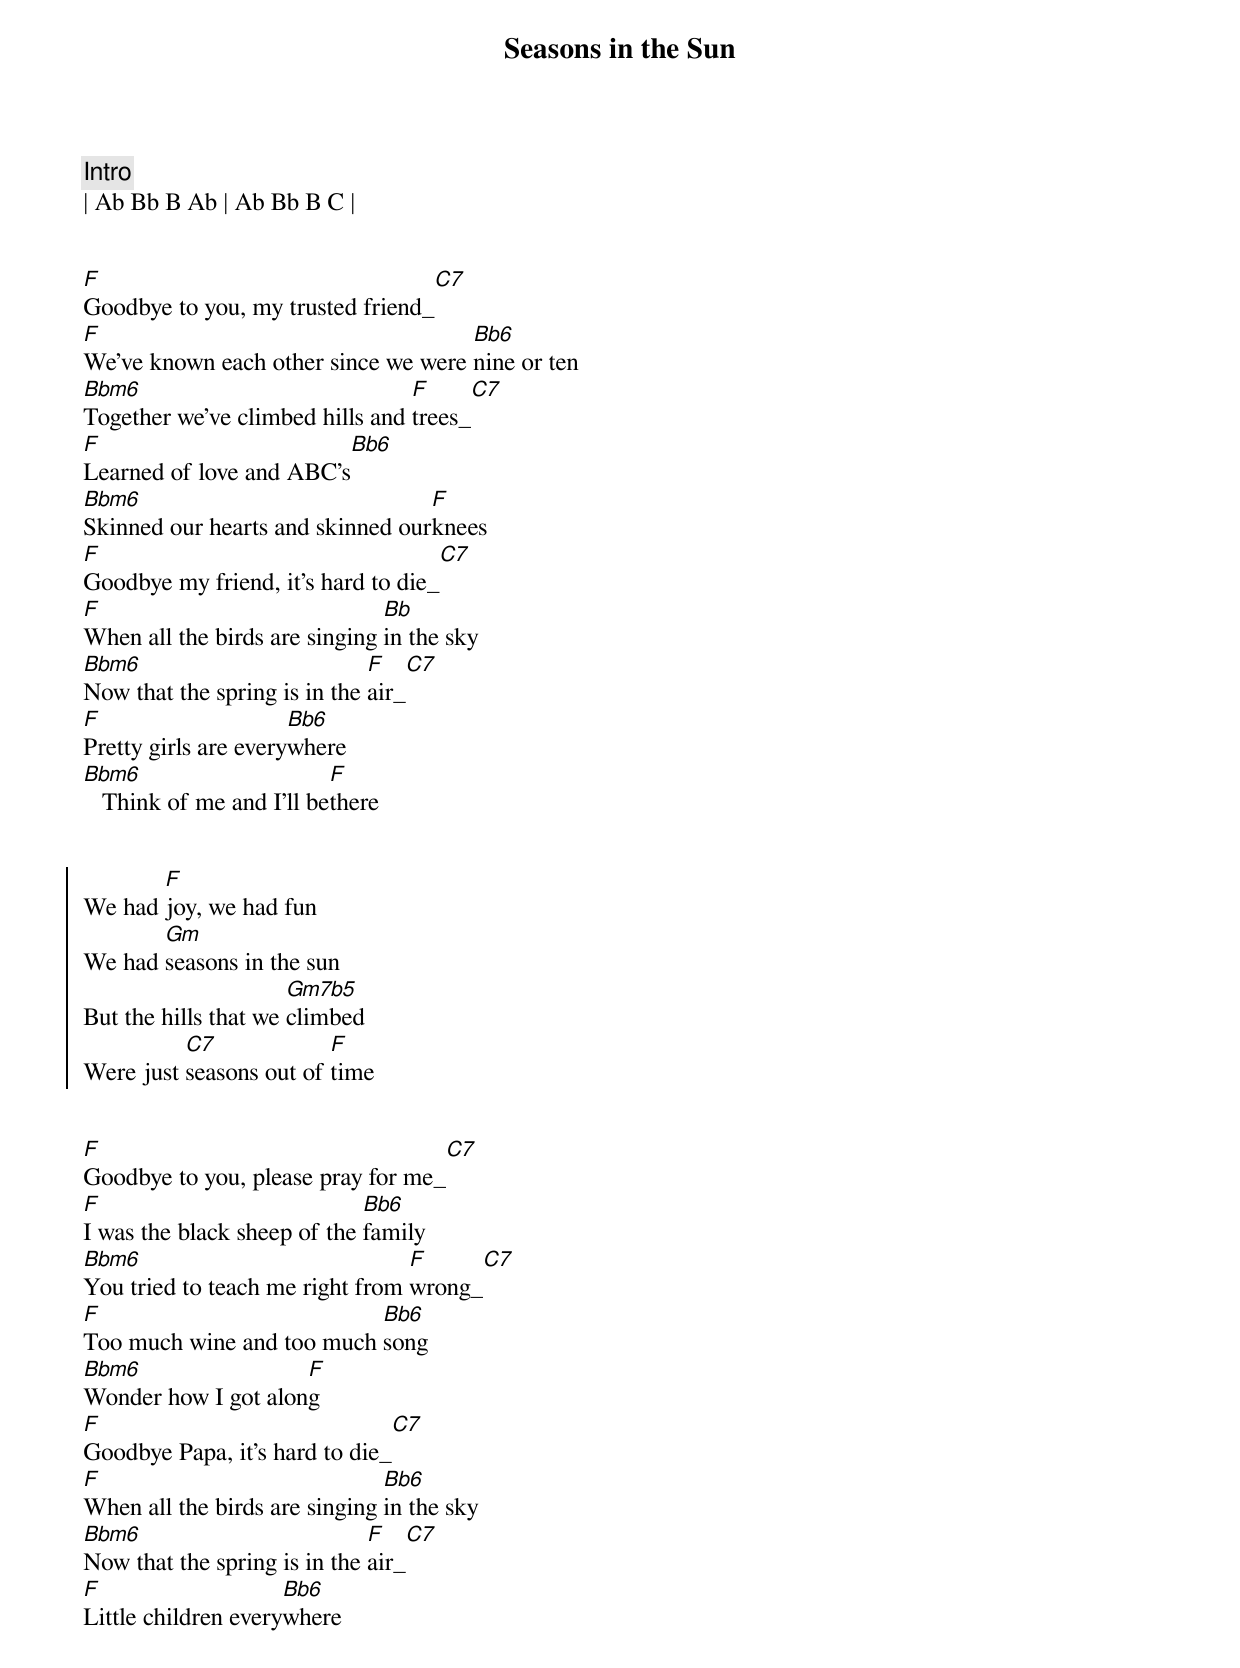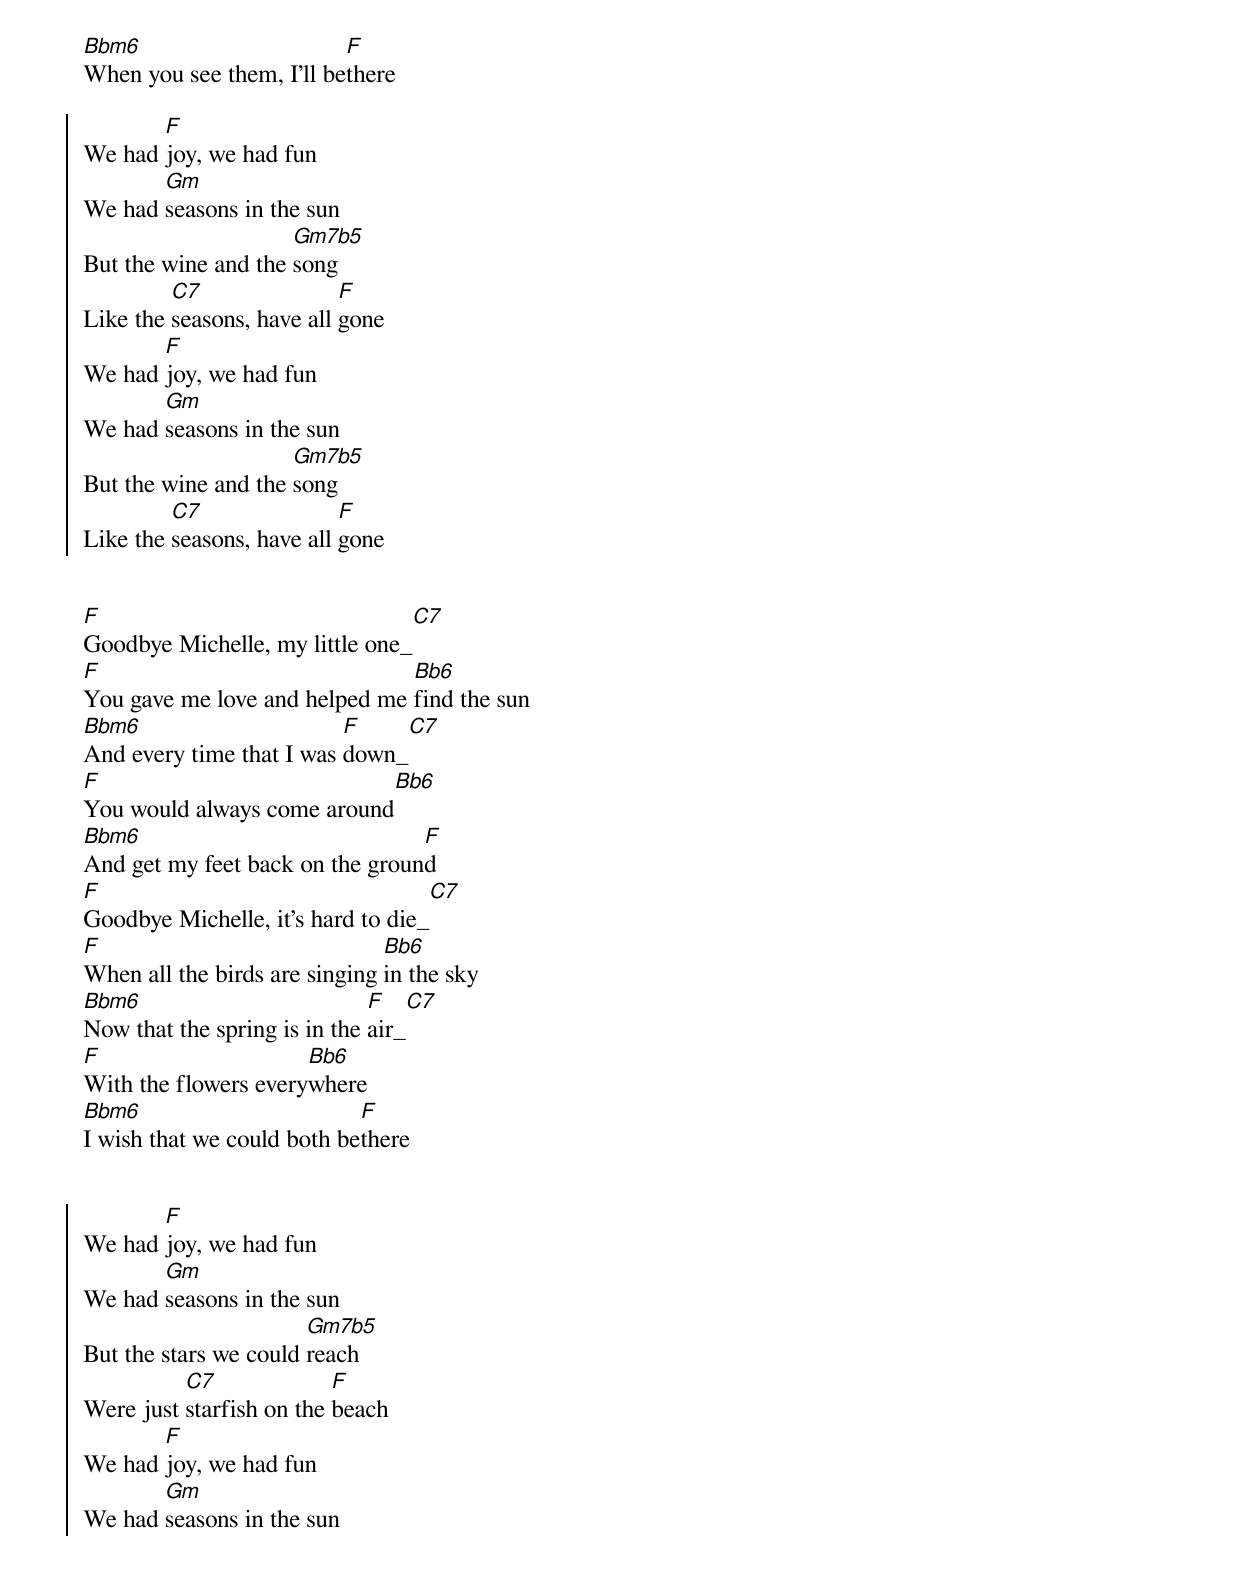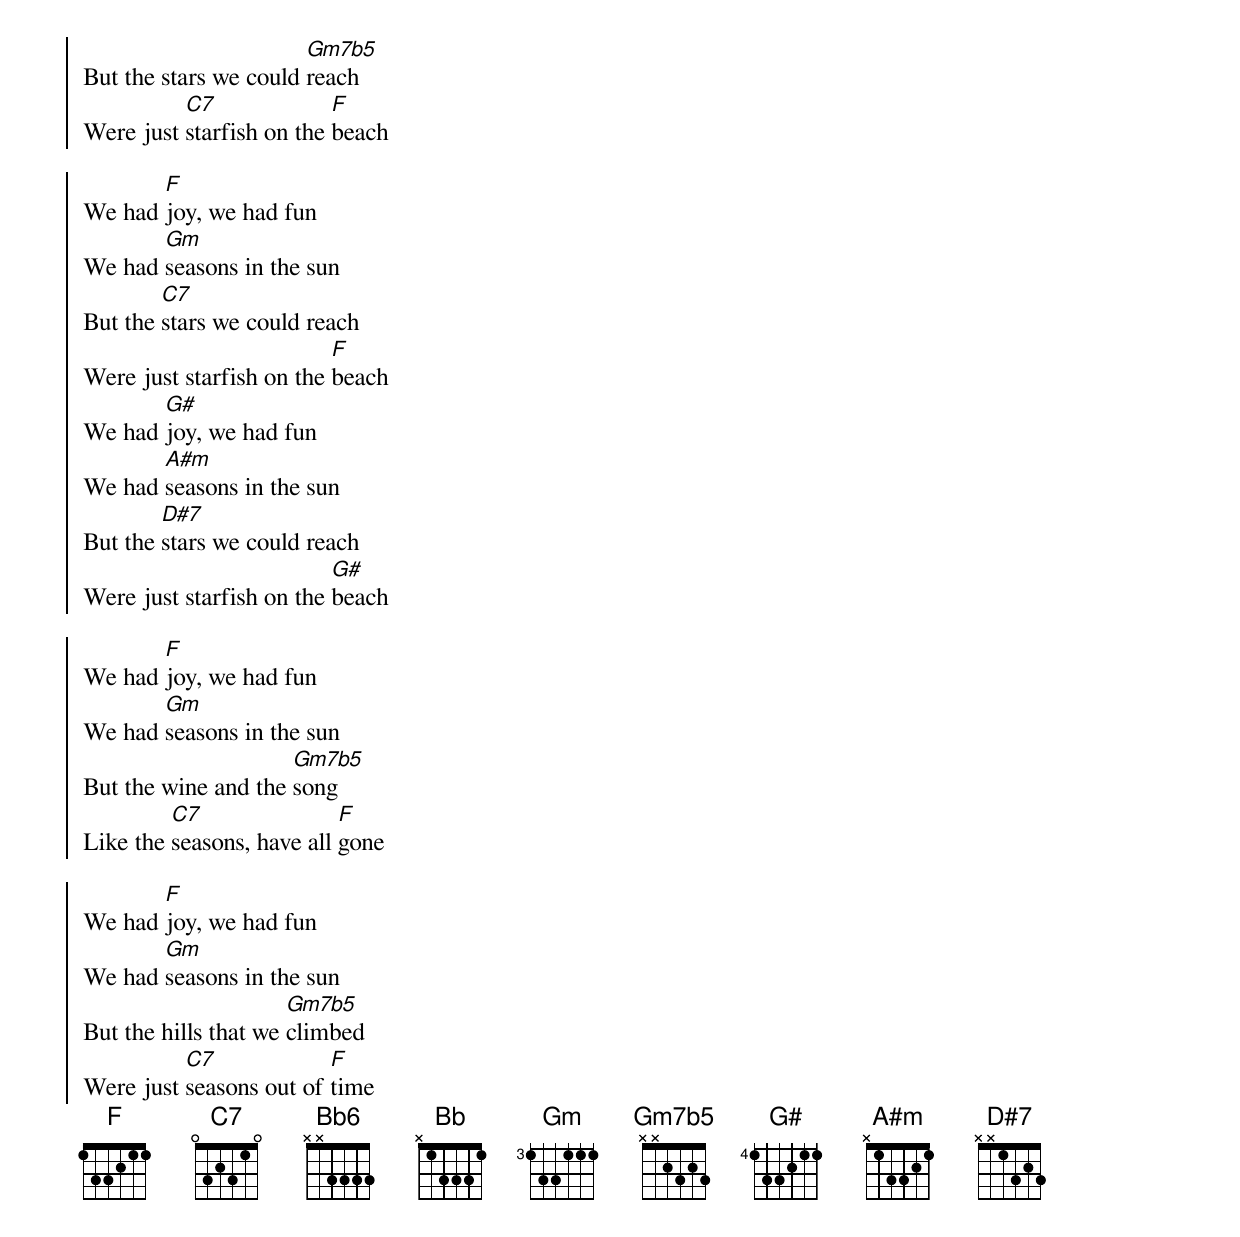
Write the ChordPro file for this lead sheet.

{title: Seasons in the Sun}
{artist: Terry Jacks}
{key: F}
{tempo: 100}
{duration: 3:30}

{comment: Intro}
| Ab Bb B Ab | Ab Bb B C |


{start_of_verse}
[F]Goodbye to you, my trusted friend_[C7]
[F]We've known each other since we were [Bb6]nine or ten
[Bbm6]Together we've climbed hills and [F]trees_[C7]
[F]Learned of love and ABC's[Bb6]
[Bbm6]Skinned our hearts and skinned our[F]knees
[F]Goodbye my friend, it's hard to die_[C7]
[F]When all the birds are singing [Bb]in the sky
[Bbm6]Now that the spring is in the [F]air_[C7]
[F]Pretty girls are every[Bb6]where
[Bbm6]   Think of me and I'll be[F]there
{end_of_verse}


{start_of_chorus}
We had [F]joy, we had fun
We had [Gm]seasons in the sun
But the hills that we [Gm7b5]climbed
Were just [C7]seasons out of [F]time
{end_of_chorus}


{start_of_verse}
[F]Goodbye to you, please pray for me_[C7]
[F]I was the black sheep of the [Bb6]family
[Bbm6]You tried to teach me right from [F]wrong_[C7]
[F]Too much wine and too much [Bb6]song
[Bbm6]Wonder how I got alon[F]g
[F]Goodbye Papa, it's hard to die_[C7]
[F]When all the birds are singing [Bb6]in the sky
[Bbm6]Now that the spring is in the [F]air_[C7]
[F]Little children every[Bb6]where
[Bbm6]When you see them, I'll be[F]there
{end_of_verse}

{start_of_chorus}
We had [F]joy, we had fun
We had [Gm]seasons in the sun
But the wine and the [Gm7b5]song
Like the [C7]seasons, have all [F]gone
We had [F]joy, we had fun
We had [Gm]seasons in the sun
But the wine and the [Gm7b5]song
Like the [C7]seasons, have all [F]gone
{end_of_chorus}


{start_of_verse}
[F]Goodbye Michelle, my little one_[C7]
[F]You gave me love and helped me [Bb6]find the sun
[Bbm6]And every time that I was [F]down_[C7]
[F]You would always come around[Bb6]
[Bbm6]And get my feet back on the groun[F]d
[F]Goodbye Michelle, it's hard to die_[C7]
[F]When all the birds are singing [Bb6]in the sky
[Bbm6]Now that the spring is in the [F]air_[C7]
[F]With the flowers every[Bb6]where
[Bbm6]I wish that we could both be[F]there
{end_of_verse}


{start_of_chorus}
We had [F]joy, we had fun
We had [Gm]seasons in the sun
But the stars we could [Gm7b5]reach
Were just [C7]starfish on the [F]beach
We had [F]joy, we had fun
We had [Gm]seasons in the sun
But the stars we could [Gm7b5]reach
Were just [C7]starfish on the [F]beach
{end_of_chorus}

{start_of_chorus}
We had [F]joy, we had fun
We had [Gm]seasons in the sun
But the [C7]stars we could reach
Were just starfish on the [F]beach
We had [G#]joy, we had fun
We had [A#m]seasons in the sun
But the [D#7]stars we could reach
Were just starfish on the [G#]beach

We had [F]joy, we had fun
We had [Gm]seasons in the sun
But the wine and the [Gm7b5]song
Like the [C7]seasons, have all [F]gone

We had [F]joy, we had fun
We had [Gm]seasons in the sun
But the hills that we [Gm7b5]climbed
Were just [C7]seasons out of [F]time
{end_of_chorus}
